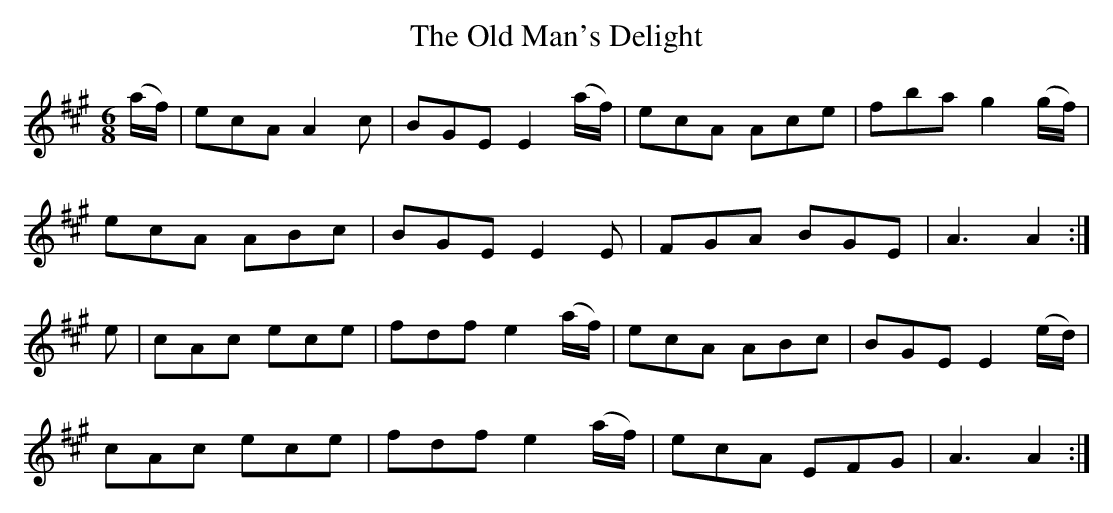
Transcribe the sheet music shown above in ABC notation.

X:1
T: The Old Man's Delight
M: 6/8
L: 1/8
K: A
(a/f/)|ecA A2c|BGE E2(a/f/)|ecA Ace|fba g2(g/f/)|
ecA ABc|BGE E2E|FGA BGE|A3 A2:|
e|cAc ece|fdf e2(a/f/)|ecA ABc|BGE E2(e/d/)|
cAc ece|fdf e2(a/f/)|ecA EFG|A3 A2:|
